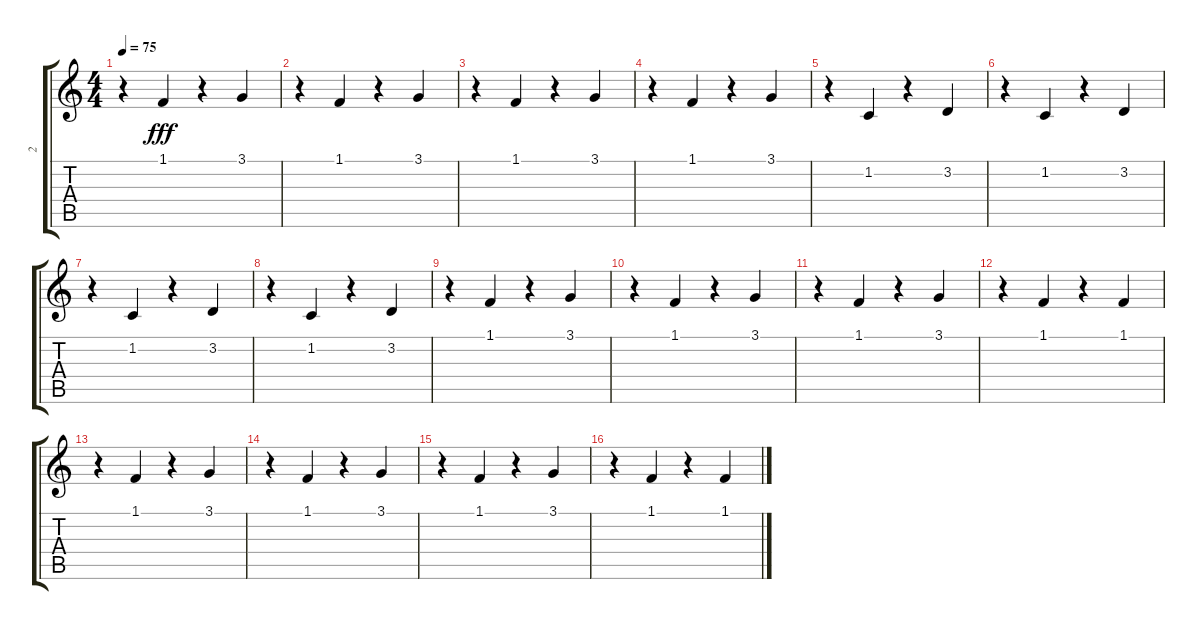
\track ("2" "2") {instrument orchestralharp}
\staff {score tabs}
\tuning (E4 B3 G3 D3 A2 E2) {hide}
\ts (4 4)
\tempo 75
\clef g2
\ks c
r.4{dy fff instrument orchestralharp} 1.1.4 r.4 3.1.4 |
r.4 1.1.4 r.4 3.1.4 |
r.4 1.1.4 r.4 3.1.4 |
r.4 1.1.4 r.4 3.1.4 |
r.4 1.2.4 r.4 3.2.4 |
r.4 1.2.4 r.4 3.2.4 |
r.4 1.2.4 r.4 3.2.4 |
r.4 1.2.4 r.4 3.2.4 |
r.4 1.1.4 r.4 3.1.4 |
r.4 1.1.4 r.4 3.1.4 |
r.4 1.1.4 r.4 3.1.4 |
r.4 1.1.4 r.4 1.1.4 |
r.4 1.1.4 r.4 3.1.4 |
r.4 1.1.4 r.4 3.1.4 |
r.4 1.1.4 r.4 3.1.4 |
r.4 1.1.4 r.4 1.1.4
